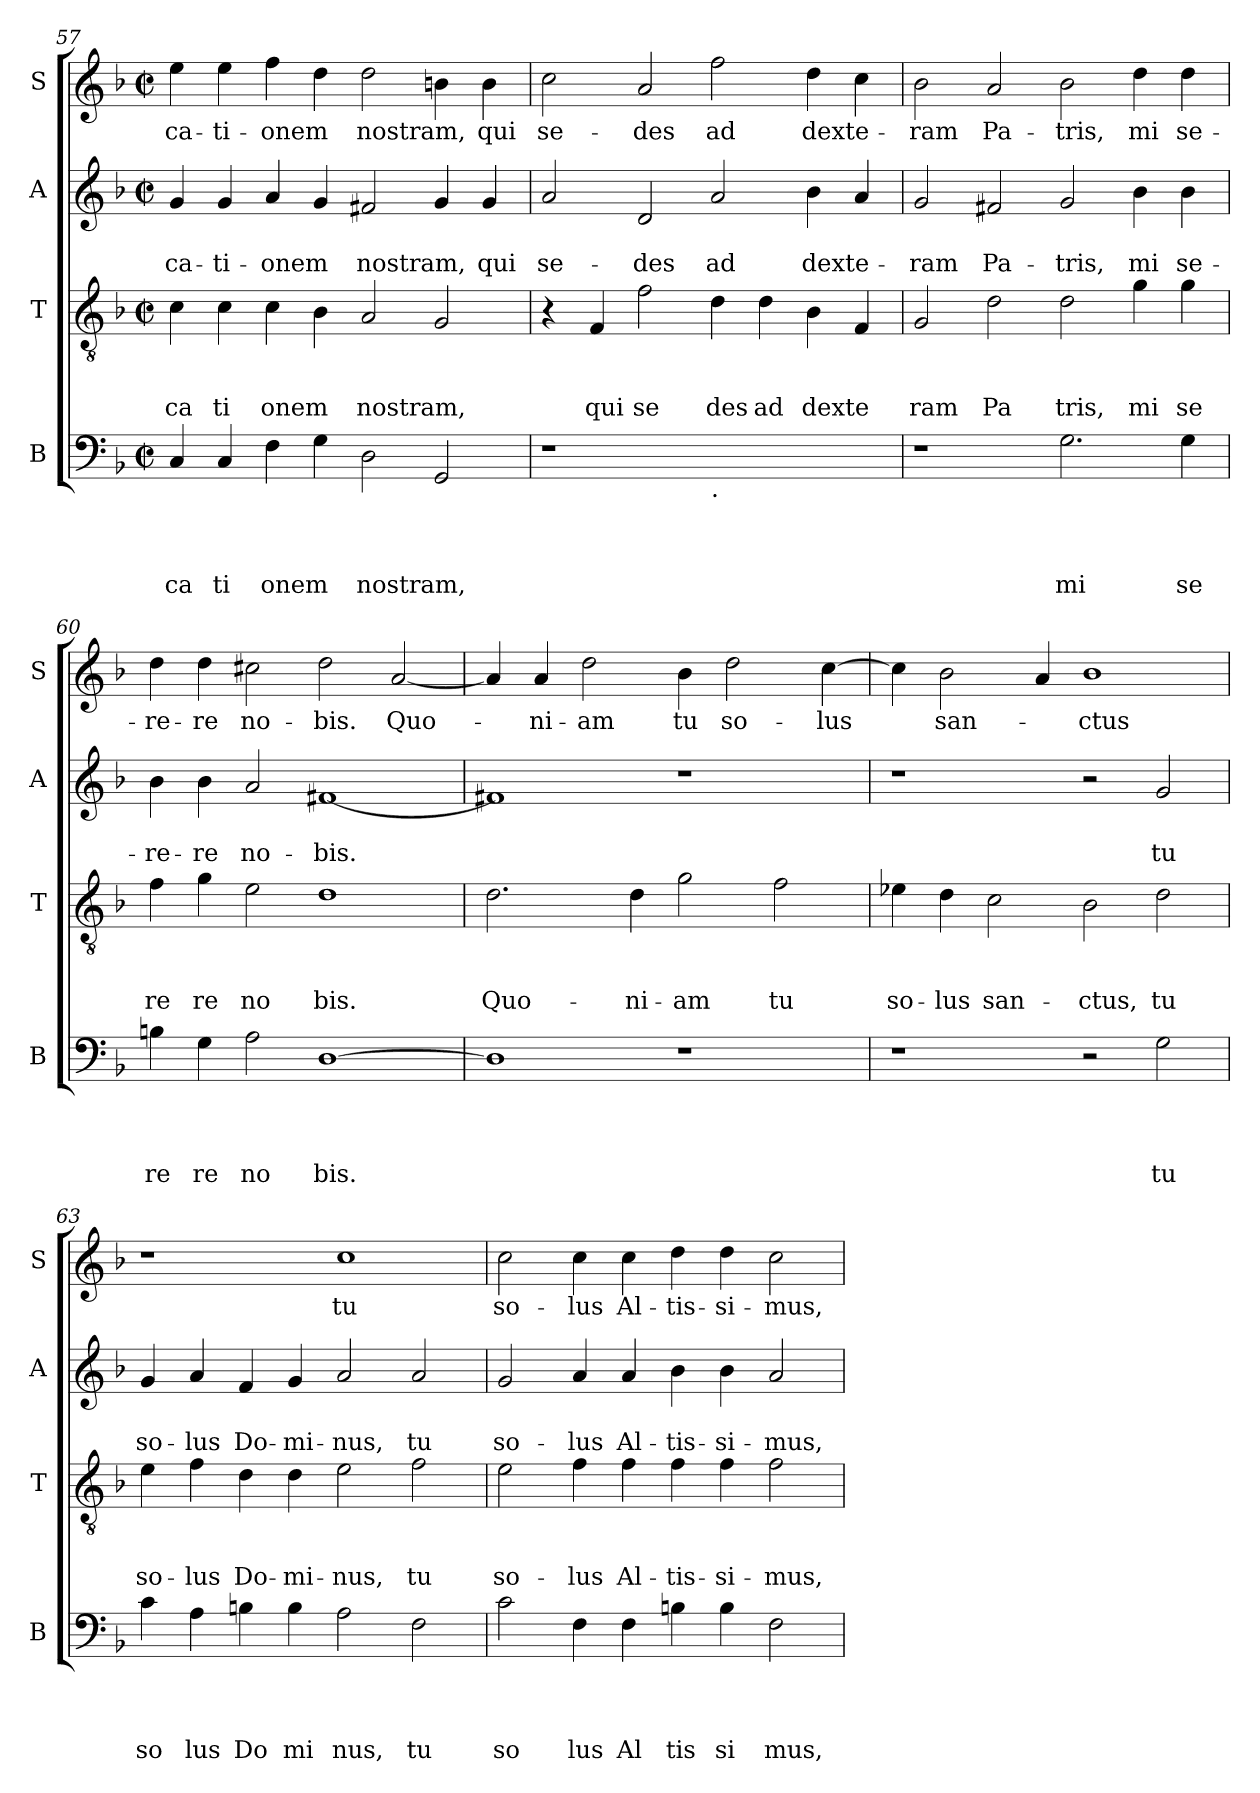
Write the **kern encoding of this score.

**kern	**text	**text	**text	**text	**kern	**text	**text	**text	**kern	**text	**text	**kern	**text
*part4	*part4	*part4	*part4	*part4	*part3	*part3	*part3	*part3	*part2	*part2	*part2	*part1	*part1
*staff4	*staff4	*staff4	*staff4	*staff4	*staff3	*staff3	*staff3	*staff3	*staff2	*staff2	*staff2	*staff1	*staff1
*I"B	*	*	*	*	*I"T	*	*	*	*I"A	*	*	*I"S	*
*I'B	*	*	*	*	*I'T	*	*	*	*I'A	*	*	*I'S	*
*clefF4	*	*	*	*	*clefGv2	*	*	*	*clefG2	*	*	*clefG2	*
*k[b-]	*	*	*	*	*k[b-]	*	*	*	*k[b-]	*	*	*k[b-]	*
*F:	*	*	*	*	*F:	*	*	*	*F:	*	*	*F:	*
*M2/2	*	*	*	*	*M2/2	*	*	*	*M2/2	*	*	*M2/2	*
*met(c|)	*	*	*	*	*met(c|)	*	*	*	*met(c|)	*	*	*met(c|)	*
=57	=57	=57	=57	=57	=57	=57	=57	=57	=57	=57	=57	=57	=57
!	!	!	!	!LO:LY:b	!	!	!	!LO:LY:b	!	!	!LO:LY:b	!	!LO:LY:b
4C/	.	.	.	ca	4c\	.	.	ca	4g/	.	-ca-	4ee\	-ca-
!	!	!	!	!LO:LY:b	!	!	!	!LO:LY:b	!	!	!LO:LY:b	!	!LO:LY:b
4C/	.	.	.	ti	4c\	.	.	ti	4g/	.	-ti-	4ee\	-ti-
!	!	!	!	!LO:LY:b	!	!	!	!LO:LY:b	!	!	!LO:LY:b	!	!LO:LY:b
4F\	.	.	.	onem	4c\	.	.	onem	4a/	.	-onem	4ff\	-onem
4G\	.	.	.	.	4B-\	.	.	.	4g/	.	.	4dd\	.
!	!	!	!	!LO:LY:b	!	!	!	!LO:LY:b	!	!	!LO:LY:b	!	!LO:LY:b
2D\	.	.	.	nostram,	2A/	.	.	nostram,	2f#X/	.	nostram,	2dd\	nostram,
2GG/	.	.	.	.	2G/	.	.	.	4g/	.	.	4bn\	.
!	!	!	!	!	!	!	!	!	!	!	!LO:LY:b	!	!LO:LY:b
.	.	.	.	.	.	.	.	.	4g/	.	qui	4b\	qui
=58	=58	=58	=58	=58	=58	=58	=58	=58	=58	=58	=58	=58	=58
!	!	!	!	!	!	!	!	!	!	!	!LO:LY:b	!	!LO:LY:b
1r	.	.	.	.	4r	.	.	.	2a/	.	se-	2cc\	se-
!	!	!	!	!	!	!	!	!LO:LY:b	!	!	!	!	!
.	.	.	.	.	4F/	.	.	qui	.	.	.	.	.
!	!	!	!	!	!	!	!	!LO:LY:b	!	!	!LO:LY:b	!	!LO:LY:b
.	.	.	.	.	2f\	.	.	se	2d/	.	-des	2a/	-des
!LO:TX:b:t=.	!	!	!	!	!	!	!	!	!	!	!	!	!
!	!	!	!	!	!	!	!	!LO:LY:b	!	!	!LO:LY:b	!	!LO:LY:b
1ryy	.	.	.	.	4d\	.	.	des	2a/	.	ad	2ff\	ad
!	!	!	!	!	!	!	!	!LO:LY:b	!	!	!	!	!
.	.	.	.	.	4d\	.	.	ad	.	.	.	.	.
!	!	!	!	!	!	!	!	!LO:LY:b	!	!	!LO:LY:b	!	!LO:LY:b
.	.	.	.	.	4B-\	.	.	dexte	4b-\	.	dexte-	4dd\	dexte-
.	.	.	.	.	4F/	.	.	.	4a/	.	.	4cc\	.
=59	=59	=59	=59	=59	=59	=59	=59	=59	=59	=59	=59	=59	=59
!	!	!	!	!	!	!	!	!LO:LY:b	!	!	!LO:LY:b	!	!LO:LY:b
1r	.	.	.	.	2G/	.	.	ram	2g/	.	-ram	2b-\	-ram
!	!	!	!	!	!	!	!	!LO:LY:b	!	!	!LO:LY:b	!	!LO:LY:b
.	.	.	.	.	2d\	.	.	Pa	2f#X/	.	Pa-	2a/	Pa-
!	!	!	!	!LO:LY:b	!	!	!	!LO:LY:b	!	!	!LO:LY:b	!	!LO:LY:b
2.G\	.	.	.	mi	2d\	.	.	tris,	2g/	.	-tris,	2b-\	-tris,
!	!	!	!	!	!	!	!	!LO:LY:b	!	!	!LO:LY:b	!	!LO:LY:b
.	.	.	.	.	4g\	.	.	mi	4b-\	.	mi	4dd\	mi
!	!	!	!	!LO:LY:b	!	!	!	!LO:LY:b	!	!	!LO:LY:b	!	!LO:LY:b
4G\	.	.	.	se	4g\	.	.	se	4b-\	.	se-	4dd\	se-
=60	=60	=60	=60	=60	=60	=60	=60	=60	=60	=60	=60	=60	=60
!	!	!	!	!LO:LY:b	!	!	!	!LO:LY:b	!	!	!LO:LY:b	!	!LO:LY:b
4Bn\	.	.	.	re	4f\	.	.	re	4b-\	.	-re-	4dd\	-re-
!	!	!	!	!LO:LY:b	!	!	!	!LO:LY:b	!	!	!LO:LY:b	!	!LO:LY:b
4G\	.	.	.	re	4g\	.	.	re	4b-\	.	-re	4dd\	-re
!	!	!	!	!LO:LY:b	!	!	!	!LO:LY:b	!	!	!LO:LY:b	!	!LO:LY:b
2A\	.	.	.	no	2e\	.	.	no	2a/	.	no-	2cc#X\	no-
!	!	!	!	!LO:LY:b	!	!	!	!LO:LY:b	!	!	!LO:LY:b	!	!LO:LY:b
[<1D	.	.	.	bis.	1d	.	.	bis.	[<1f#X	.	-bis.	2dd\	-bis.
!	!	!	!	!	!	!	!	!	!	!	!	!	!LO:LY:b
.	.	.	.	.	.	.	.	.	.	.	.	[<2a/	Quo-
!!LO:LB:g=z
=61	=61	=61	=61	=61	=61	=61	=61	=61	=61	=61	=61	=61	=61
!	!	!	!	!	!	!	!	!LO:LY:b	!	!	!	!	!
1D]	.	.	.	.	2.d\	.	.	Quo-	1f#X]	.	.	4a/]	.
!	!	!	!	!	!	!	!	!	!	!	!	!	!LO:LY:b
.	.	.	.	.	.	.	.	.	.	.	.	4a/	-ni-
!	!	!	!	!	!	!	!	!	!	!	!	!	!LO:LY:b
.	.	.	.	.	.	.	.	.	.	.	.	2dd\	-am
!	!	!	!	!	!	!	!	!LO:LY:b	!	!	!	!	!
.	.	.	.	.	4d\	.	.	-ni-	.	.	.	.	.
!	!	!	!	!	!	!	!	!LO:LY:b	!	!	!	!	!LO:LY:b
1r	.	.	.	.	2g\	.	.	-am	1r	.	.	4b-\	tu
!	!	!	!	!	!	!	!	!	!	!	!	!	!LO:LY:b
.	.	.	.	.	.	.	.	.	.	.	.	2dd\	so-
!	!	!	!	!	!	!	!	!LO:LY:b	!	!	!	!	!
.	.	.	.	.	2f\	.	.	tu	.	.	.	.	.
!	!	!	!	!	!	!	!	!	!	!	!	!	!LO:LY:b
.	.	.	.	.	.	.	.	.	.	.	.	[>4cc\	-lus
=62	=62	=62	=62	=62	=62	=62	=62	=62	=62	=62	=62	=62	=62
!	!	!	!	!	!	!	!	!LO:LY:b	!	!	!	!	!
1r	.	.	.	.	4e-X\	.	.	so-	1r	.	.	4cc\]	.
!	!	!	!	!	!	!	!	!LO:LY:b	!	!	!	!	!LO:LY:b
.	.	.	.	.	4d\	.	.	-lus	.	.	.	2b-\	san-
!	!	!	!	!	!	!	!	!LO:LY:b	!	!	!	!	!
.	.	.	.	.	2c\	.	.	san-	.	.	.	.	.
.	.	.	.	.	.	.	.	.	.	.	.	4a/	.
!	!	!	!	!	!	!	!	!LO:LY:b	!	!	!	!	!LO:LY:b
2r	.	.	.	.	2B-\	.	.	-ctus,	2r	.	.	1b-	-ctus
!	!	!	!	!LO:LY:b	!	!	!	!LO:LY:b	!	!	!LO:LY:b	!	!
2G\	.	.	.	tu	2d\	.	.	tu	2g/	.	tu	.	.
=63	=63	=63	=63	=63	=63	=63	=63	=63	=63	=63	=63	=63	=63
!	!	!	!	!LO:LY:b	!	!	!	!LO:LY:b	!	!	!LO:LY:b	!	!
4c\	.	.	.	so	4e\	.	.	so-	4g/	.	so-	1r	.
!	!	!	!	!LO:LY:b	!	!	!	!LO:LY:b	!	!	!LO:LY:b	!	!
4A\	.	.	.	lus	4f\	.	.	-lus	4a/	.	-lus	.	.
!	!	!	!	!LO:LY:b	!	!	!	!LO:LY:b	!	!	!LO:LY:b	!	!
4Bn\	.	.	.	Do	4d\	.	.	Do-	4f/	.	Do-	.	.
!	!	!	!	!LO:LY:b	!	!	!	!LO:LY:b	!	!	!LO:LY:b	!	!
4B\	.	.	.	mi	4d\	.	.	-mi-	4g/	.	-mi-	.	.
!	!	!	!	!LO:LY:b	!	!	!	!LO:LY:b	!	!	!LO:LY:b	!	!LO:LY:b
2A\	.	.	.	nus,	2e\	.	.	-nus,	2a/	.	-nus,	1cc	tu
!	!	!	!	!LO:LY:b	!	!	!	!LO:LY:b	!	!	!LO:LY:b	!	!
2F\	.	.	.	tu	2f\	.	.	tu	2a/	.	tu	.	.
=64	=64	=64	=64	=64	=64	=64	=64	=64	=64	=64	=64	=64	=64
!	!	!	!	!LO:LY:b	!	!	!	!LO:LY:b	!	!	!LO:LY:b	!	!LO:LY:b
2c\	.	.	.	so	2e\	.	.	so-	2g/	.	so-	2cc\	so-
!	!	!	!	!LO:LY:b	!	!	!	!LO:LY:b	!	!	!LO:LY:b	!	!LO:LY:b
4F\	.	.	.	lus	4f\	.	.	-lus	4a/	.	-lus	4cc\	-lus
!	!	!	!	!LO:LY:b	!	!	!	!LO:LY:b	!	!	!LO:LY:b	!	!LO:LY:b
4F\	.	.	.	Al	4f\	.	.	Al-	4a/	.	Al-	4cc\	Al-
!	!	!	!	!LO:LY:b	!	!	!	!LO:LY:b	!	!	!LO:LY:b	!	!LO:LY:b
4Bn\	.	.	.	tis	4f\	.	.	-tis-	4b-\	.	-tis-	4dd\	-tis-
!	!	!	!	!LO:LY:b	!	!	!	!LO:LY:b	!	!	!LO:LY:b	!	!LO:LY:b
4B\	.	.	.	si	4f\	.	.	-si-	4b-\	.	-si-	4dd\	-si-
!	!	!	!	!LO:LY:b	!	!	!	!LO:LY:b	!	!	!LO:LY:b	!	!LO:LY:b
2F\	.	.	.	mus,	2f\	.	.	-mus,	2a/	.	-mus,	2cc\	-mus,
=	=	=	=	=	=	=	=	=	=	=	=	=	=
*-	*-	*-	*-	*-	*-	*-	*-	*-	*-	*-	*-	*-	*-
